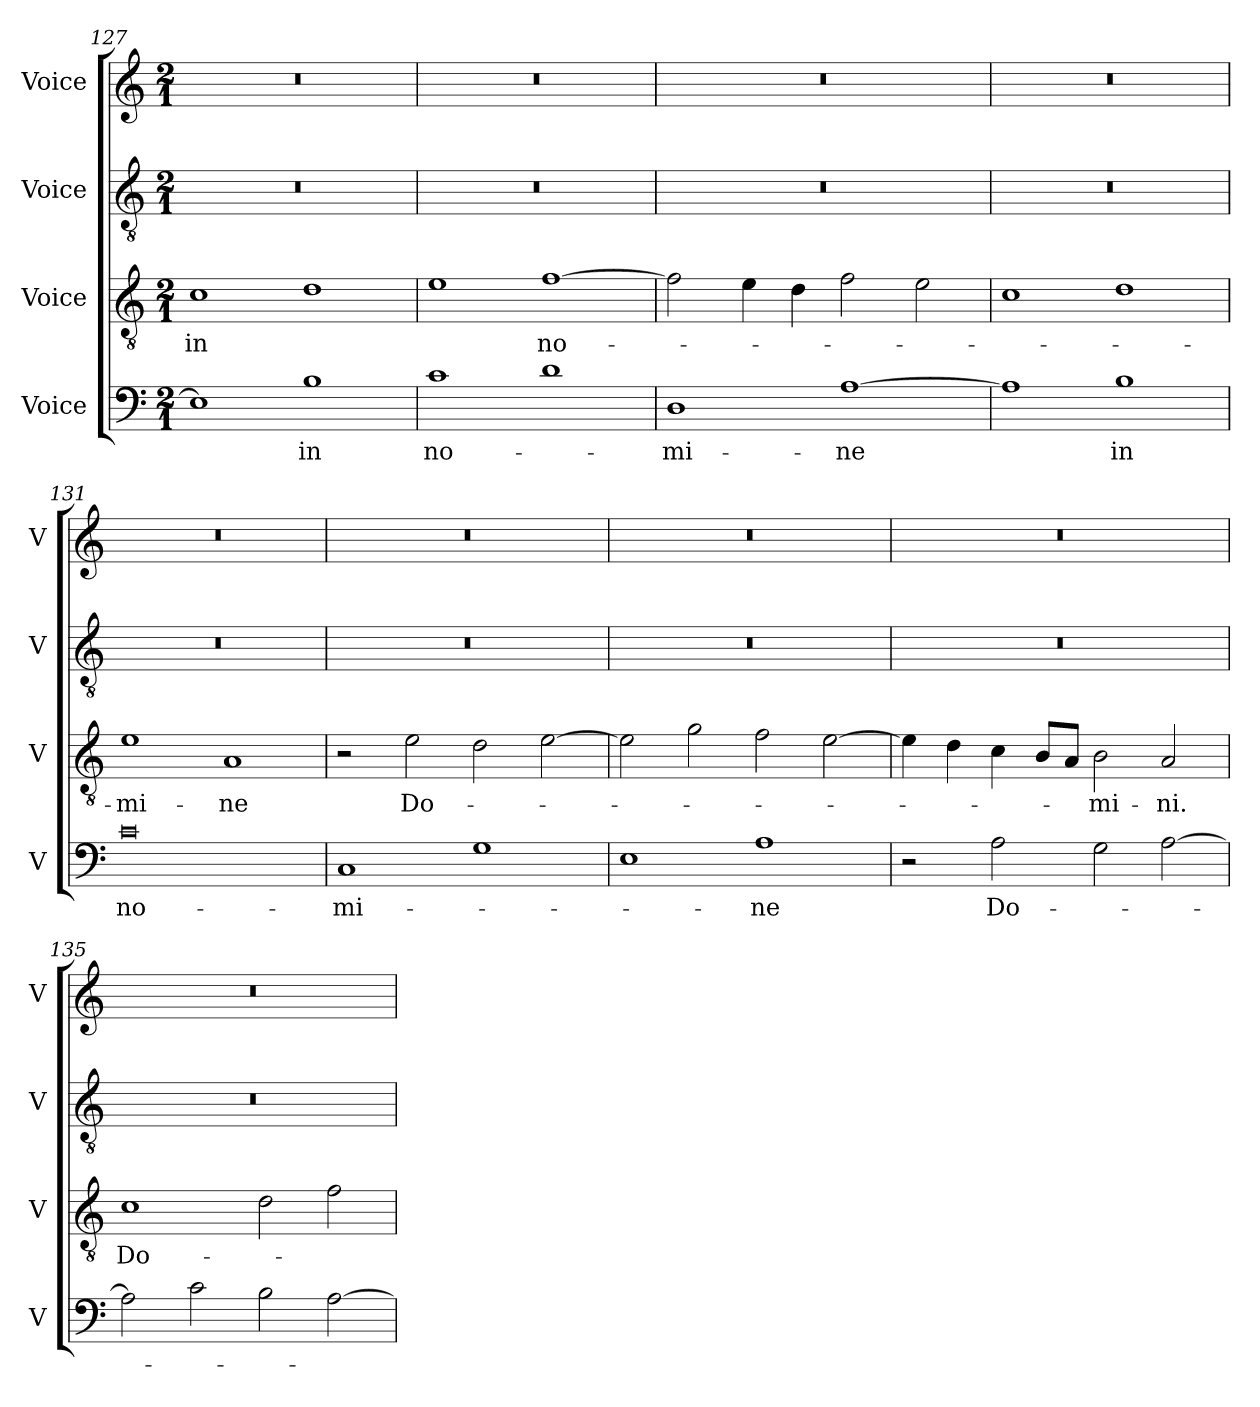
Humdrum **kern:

**kern	**text	**kern	**text	**kern	**kern
*part4	*part4	*part3	*part3	*part2	*part1
*staff4	*staff4	*staff3	*staff3	*staff2	*staff1
*I"Voice	*	*I"Voice	*	*I"Voice	*I"Voice
*I'V	*	*I'V	*	*I'V	*I'V
*clefF4	*	*clefGv2	*	*clefGv2	*clefG2
*k[]	*	*k[]	*	*k[]	*k[]
*M2/1	*	*M2/1	*	*M2/1	*M2/1
=127	=127	=127	=127	=127	=127
!	!	!	!LO:LY:b	!	!
1E]	.	1c	in	0r	0r
!	!LO:LY:b	!	!	!	!
1B	in	1d	.	.	.
=128	=128	=128	=128	=128	=128
!	!LO:LY:b	!	!	!	!
1c	no-	1e	.	0r	0r
!	!	!	!LO:LY:b	!	!
1d	.	[1f	no-	.	.
!!LO:LB:g=z
=129	=129	=129	=129	=129	=129
!	!LO:LY:b	!	!	!	!
1D	-mi-	2f\]	.	0r	0r
.	.	4e\	.	.	.
.	.	4d\	.	.	.
!	!LO:LY:b	!	!	!	!
[1A	-ne	2f\	.	.	.
.	.	2e\	.	.	.
=130	=130	=130	=130	=130	=130
1A]	.	1c	.	0r	0r
!	!LO:LY:b	!	!	!	!
1B	in	1d	.	.	.
=131	=131	=131	=131	=131	=131
!	!LO:LY:b	!	!LO:LY:b	!	!
0c	no-	1e	-mi-	0r	0r
!	!	!	!LO:LY:b	!	!
.	.	1A	-ne	.	.
=132	=132	=132	=132	=132	=132
!	!LO:LY:b	!	!	!	!
1C	-mi-	2r	.	0r	0r
!	!	!	!LO:LY:b	!	!
.	.	2e\	Do-	.	.
1G	.	2d\	.	.	.
.	.	[2e\	.	.	.
!!LO:PB:g=z
=133	=133	=133	=133	=133	=133
1E	.	2e\]	.	0r	0r
.	.	2g\	.	.	.
!	!LO:LY:b	!	!	!	!
1A	-ne	2f\	.	.	.
.	.	[2e\	.	.	.
=134	=134	=134	=134	=134	=134
2r	.	4e\]	.	0r	0r
.	.	4d\	.	.	.
!	!LO:LY:b	!	!	!	!
2A\	Do-	4c\	.	.	.
.	.	8B/L	.	.	.
.	.	8A/J	.	.	.
!	!	!	!LO:LY:b	!	!
2G\	.	2B\	-mi-	.	.
!	!	!	!LO:LY:b	!	!
[2A\	.	2A/	-ni.	.	.
=135	=135	=135	=135	=135	=135
!	!	!	!LO:LY:b	!	!
2A\]	.	1c	Do-	0r	0r
2c\	.	.	.	.	.
2B\	.	2d\	.	.	.
[2A\	.	2f\	.	.	.
=	=	=	=	=	=
*-	*-	*-	*-	*-	*-
